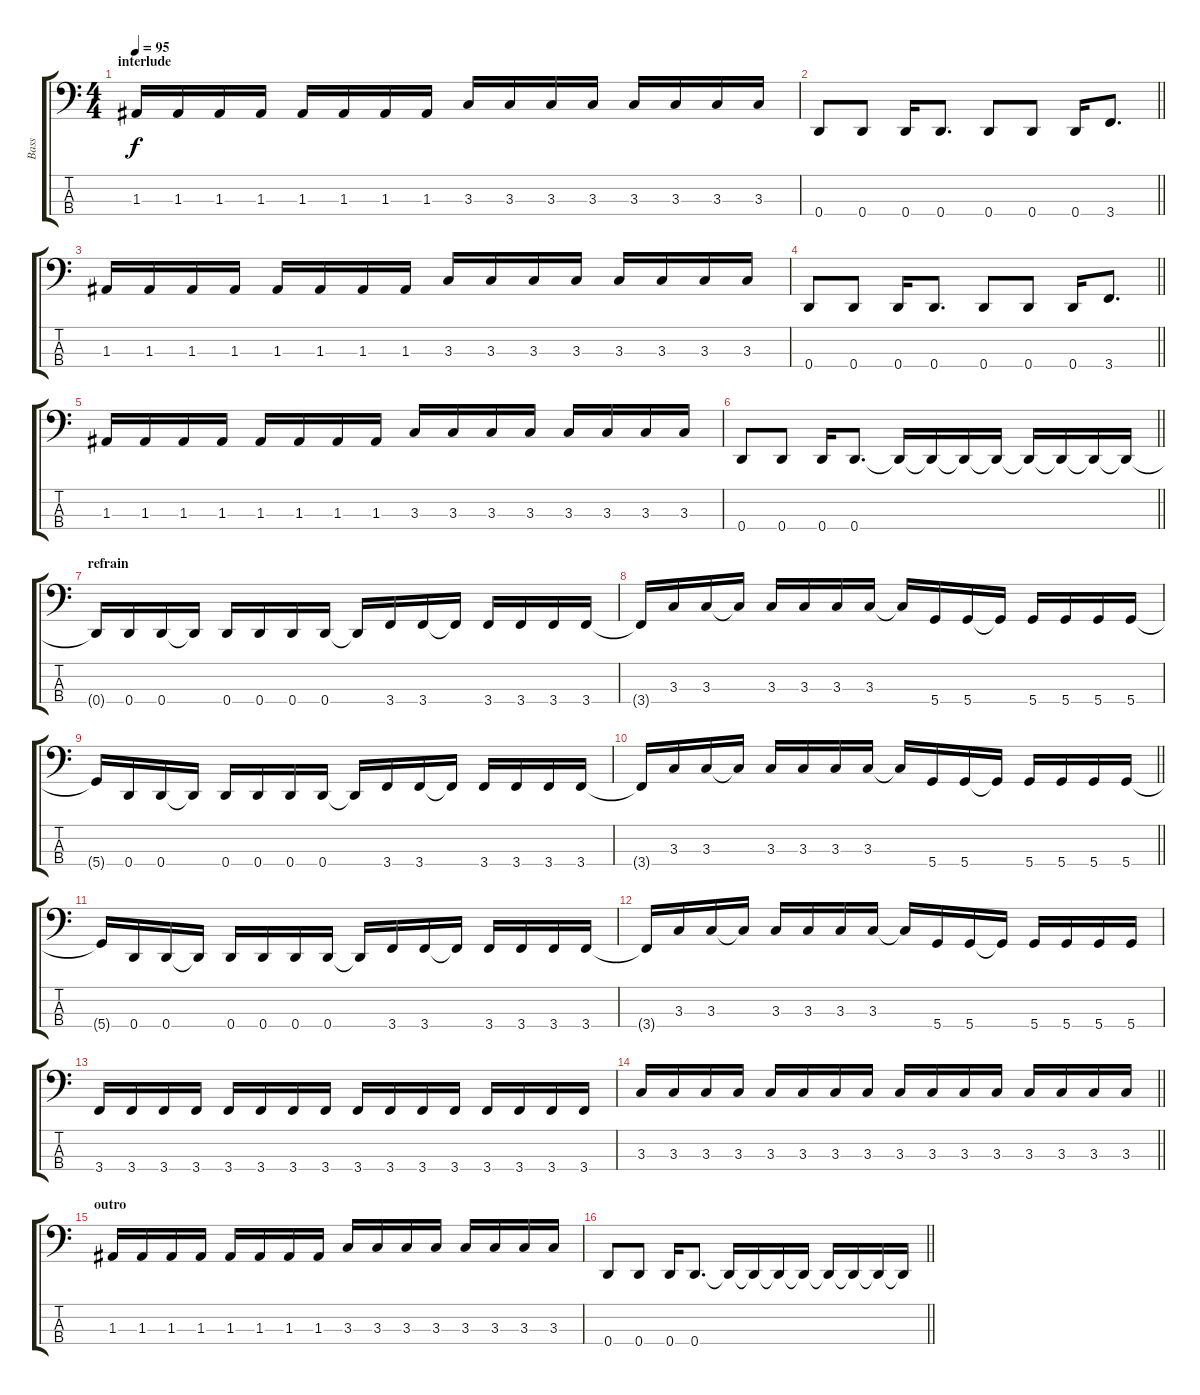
\track ("Bass" "Bass") {instrument electricbasspick}
\staff {score tabs}
\tuning (G2 D2 A1 D1) {hide}
\ts (4 4)
\section ("" "interlude")
\tempo 95
\clef f4
\ks c
1.3.16{dy f} 1.3.16 1.3.16 1.3.16 1.3.16 1.3.16 1.3.16 1.3.16 3.3.16 3.3.16 3.3.16 3.3.16 3.3.16 3.3.16 3.3.16 3.3.16 |
\barLineRight lightlight
0.4.8 0.4.8 0.4.16 0.4.8{d} 0.4.8 0.4.8 0.4.16 3.4.8{d} |
1.3.16 1.3.16 1.3.16 1.3.16 1.3.16 1.3.16 1.3.16 1.3.16 3.3.16 3.3.16 3.3.16 3.3.16 3.3.16 3.3.16 3.3.16 3.3.16 |
\barLineRight lightlight
0.4.8 0.4.8 0.4.16 0.4.8{d} 0.4.8 0.4.8 0.4.16 3.4.8{d} |
1.3.16 1.3.16 1.3.16 1.3.16 1.3.16 1.3.16 1.3.16 1.3.16 3.3.16 3.3.16 3.3.16 3.3.16 3.3.16 3.3.16 3.3.16 3.3.16 |
\barLineRight lightlight
0.4.8 0.4.8 0.4.16 0.4.8{d} 0.4{t}.16 0.4{t}.16 0.4{t}.16 0.4{t}.16 0.4{t}.16 0.4{t}.16 0.4{t}.16 0.4{t}.16 |
\section ("" "refrain")
0.4{t}.16 0.4.16 0.4.16 0.4{t}.16 0.4.16 0.4.16 0.4.16 0.4.16 0.4{t}.16 3.4.16 3.4.16 3.4{t}.16 3.4.16 3.4.16 3.4.16 3.4.16 |
3.4{t}.16 3.3.16 3.3.16 3.3{t}.16 3.3.16 3.3.16 3.3.16 3.3.16 3.3{t}.16 5.4.16 5.4.16 5.4{t}.16 5.4.16 5.4.16 5.4.16 5.4.16 |
5.4{t}.16 0.4.16 0.4.16 0.4{t}.16 0.4.16 0.4.16 0.4.16 0.4.16 0.4{t}.16 3.4.16 3.4.16 3.4{t}.16 3.4.16 3.4.16 3.4.16 3.4.16 |
\barLineRight lightlight
3.4{t}.16 3.3.16 3.3.16 3.3{t}.16 3.3.16 3.3.16 3.3.16 3.3.16 3.3{t}.16 5.4.16 5.4.16 5.4{t}.16 5.4.16 5.4.16 5.4.16 5.4.16 |
5.4{t}.16 0.4.16 0.4.16 0.4{t}.16 0.4.16 0.4.16 0.4.16 0.4.16 0.4{t}.16 3.4.16 3.4.16 3.4{t}.16 3.4.16 3.4.16 3.4.16 3.4.16 |
3.4{t}.16 3.3.16 3.3.16 3.3{t}.16 3.3.16 3.3.16 3.3.16 3.3.16 3.3{t}.16 5.4.16 5.4.16 5.4{t}.16 5.4.16 5.4.16 5.4.16 5.4.16 |
3.4.16 3.4.16 3.4.16 3.4.16 3.4.16 3.4.16 3.4.16 3.4.16 3.4.16 3.4.16 3.4.16 3.4.16 3.4.16 3.4.16 3.4.16 3.4.16 |
\barLineRight lightlight
3.3.16 3.3.16 3.3.16 3.3.16 3.3.16 3.3.16 3.3.16 3.3.16 3.3.16 3.3.16 3.3.16 3.3.16 3.3.16 3.3.16 3.3.16 3.3.16 |
\section ("" "outro")
1.3.16 1.3.16 1.3.16 1.3.16 1.3.16 1.3.16 1.3.16 1.3.16 3.3.16 3.3.16 3.3.16 3.3.16 3.3.16 3.3.16 3.3.16 3.3.16 |
\barLineRight lightlight
0.4.8 0.4.8 0.4.16 0.4.8{d} 0.4{t}.16 0.4{t}.16 0.4{t}.16 0.4{t}.16 0.4{t}.16 0.4{t}.16 0.4{t}.16 0.4{t}.16
